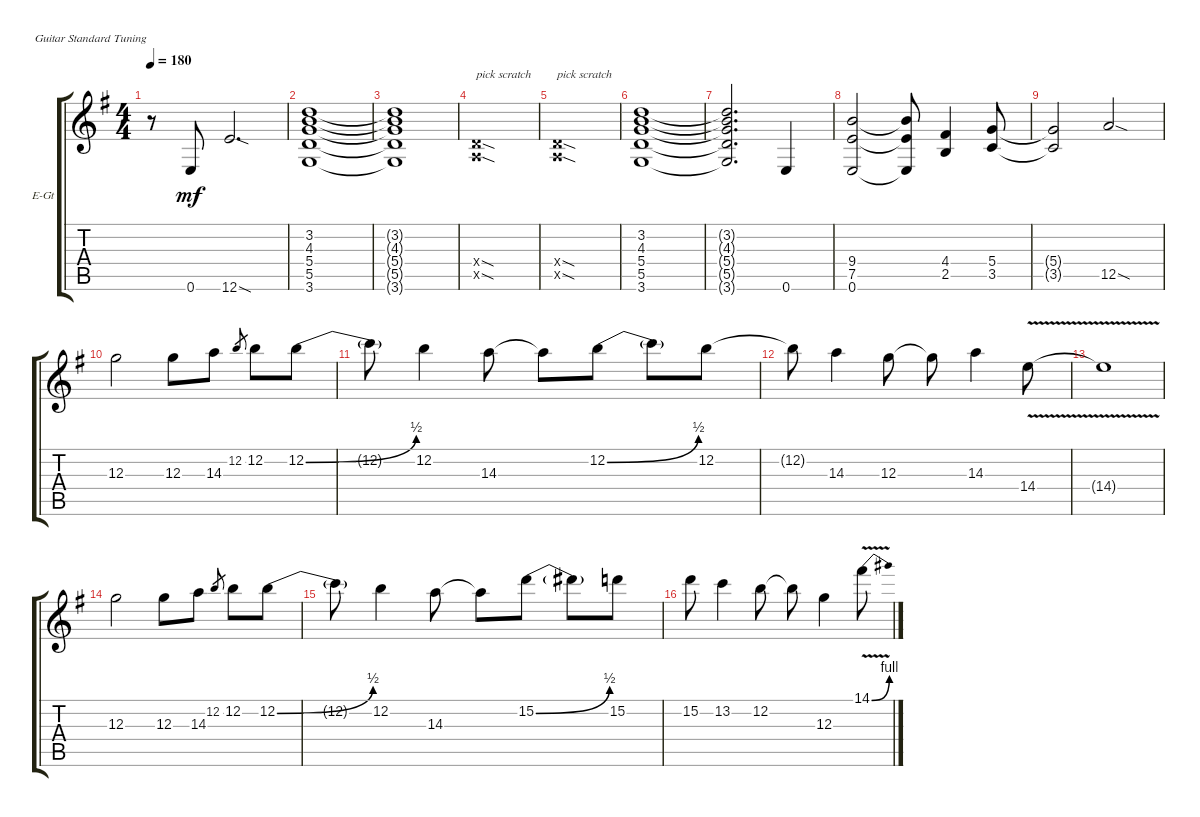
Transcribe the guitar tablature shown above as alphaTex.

\defaultSystemsLayout 4
\bracketExtendMode groupsimilarinstruments
\firstSystemTrackNameOrientation horizontal
\otherSystemsTrackNameOrientation horizontal
\track ("Electric Guitar 2" "E-Gt") {instrument overdrivenguitar}
\staff {score tabs}
\tuning (E4 B3 G3 D3 A2 E2)
\ts (4 4)
\tempo 180
\clef g2
\ks g
r.8{dy mf instrument overdrivenguitar} 0.6.8 12.6{sod}.2{d} |
(3.6 5.5 5.4 4.3 3.2).1 |
(3.6{t} 5.5{t} 5.4{t} 4.3{t} 3.2{t}).1 |
(0.5{sod x} 0.4{sod x}).1{txt "pick scratch"} |
(0.5{sod x} 0.4{sod x}).1{txt "pick scratch"} |
(3.6 5.5 5.4 4.3 3.2).1 |
(3.6{t} 5.5{t} 5.4{t} 4.3{t} 3.2{t}).2{d} 0.6.4 |
(0.6 7.5 9.4).2 (9.4{t} 7.5{t} 0.6{t}).8 (2.5 4.4).4 (3.5 5.4).8 |
(3.5{t} 5.4{t}).2 12.5{sod}.2 |
12.3.2 12.3.8 14.3.8 12.2.8{gr} 12.2.8 12.2{be (bend 0 0 15 2)}.8 |
12.2{t}.8 12.2.4 14.3.8 14.3{t}.8 12.2{be (bend 0 0 15 2)}.8 12.2{t}.8 12.2.8 |
12.2{t}.8 14.3.4 12.3.8 12.3{t}.8 14.3.4 14.4{v}.8 |
14.4{v t}.1 |
12.3.2 12.3.8 14.3.8 12.2.8{gr} 12.2.8 12.2{be (bend 0 0 15 2)}.8 |
12.2{t}.8 12.2.4 14.3.8 14.3{t}.8 15.2{be (bend 0 0 15.6 2)}.8 15.2{t}.8 15.2.8 |
15.2.8 13.2.4 12.2.8 12.2{t}.8 12.3.4 14.1{be (bend 0 0 15 4) v}.8
